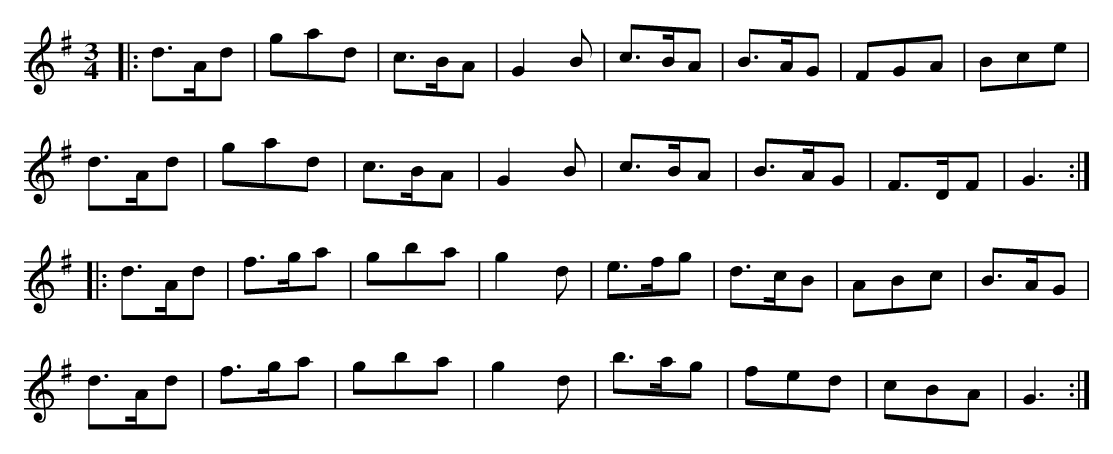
X:1
M:3/4
K:G
|:d>Ad|gad|c>BA|G2B|c>BA|B>AG|FGA|Bce|
d>Ad|gad|c>BA|G2B|c>BA|B>AG|F>DF|G3:|
|:d>Ad|f>ga|gba|g2d|e>fg|d>cB|ABc|B>AG|
d>Ad|f>ga|gba|g2d|b>ag|fed|cBA|G3:|
